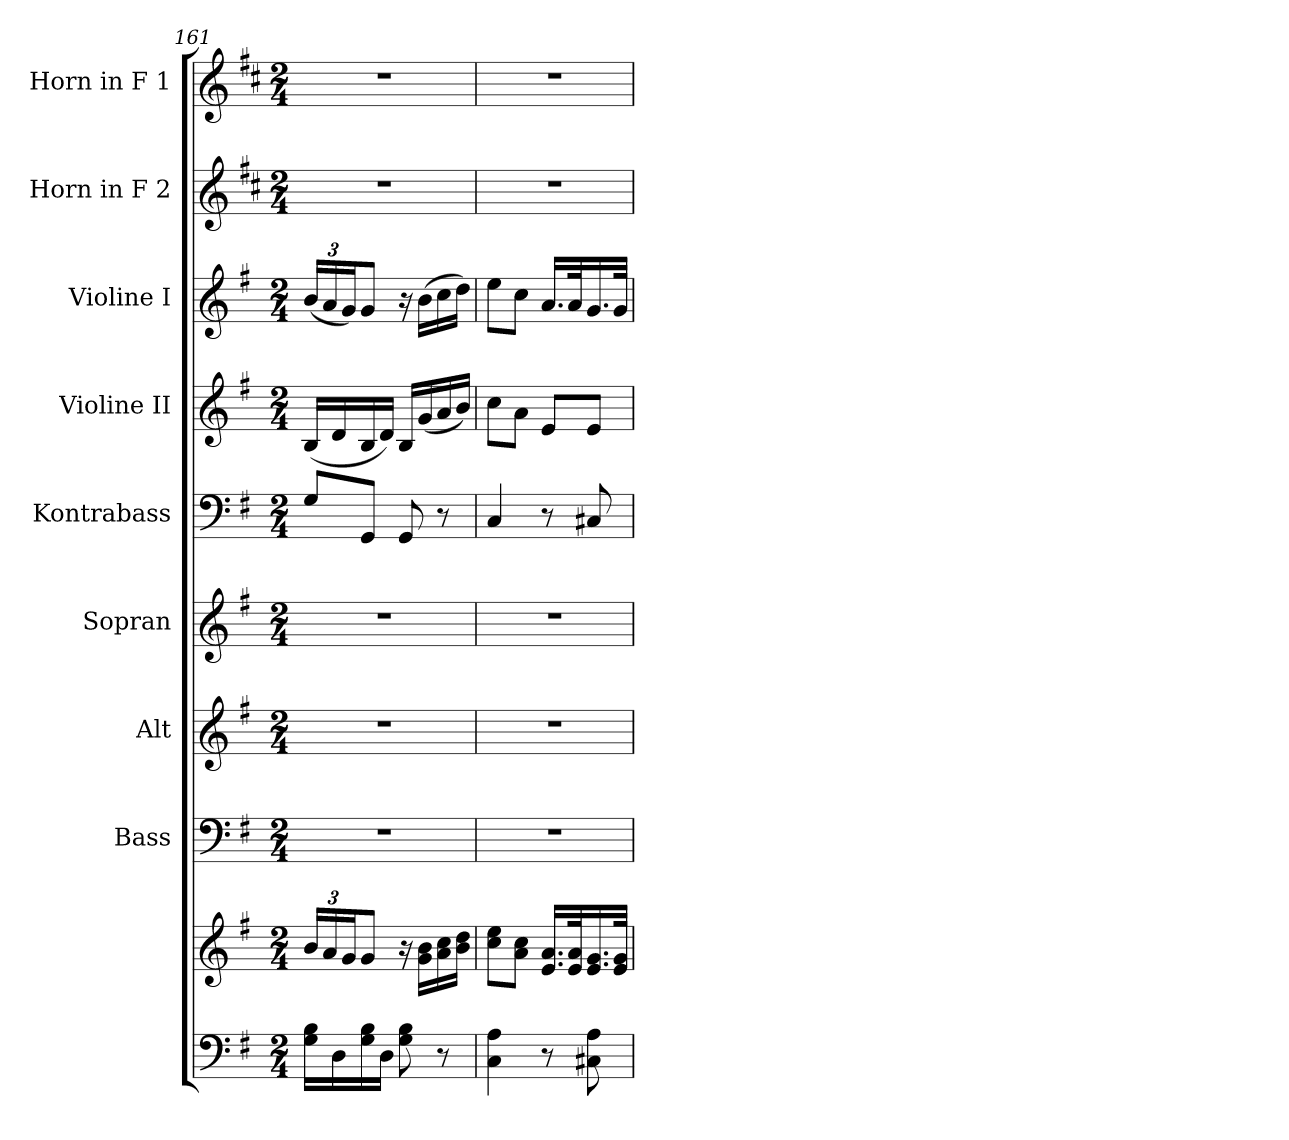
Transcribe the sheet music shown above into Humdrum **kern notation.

**kern	**kern	**kern	**kern	**kern	**kern	**kern	**kern	**kern	**kern
*part9	*part9	*part8	*part7	*part6	*part5	*part4	*part3	*part2	*part1
*staff10	*staff9	*staff8	*staff7	*staff6	*staff5	*staff4	*staff3	*staff2	*staff1
*	*	*I"Bass	*I"Alt	*I"Sopran	*I"Kontrabass	*I"Violine II	*I"Violine I	*I"Horn in F 2	*I"Horn in F 1
*	*	*I'B.	*I'A.	*I'S.	*I'Kb.	*I'Vl. II	*I'Vl. I	*I'Hrn. 2	*I'Hrn. 1
*clefF4	*clefG2	*clefF4	*clefG2	*clefG2	*clefF4	*clefG2	*clefG2	*clefG2	*clefG2
*	*	*	*	*	*ITrd7c12	*	*	*ITrd4c7	*ITrd4c7
*k[f#]	*k[f#]	*k[f#]	*k[f#]	*k[f#]	*k[f#]	*k[f#]	*k[f#]	*k[f#]	*k[f#]
*G:	*G:	*G:	*G:	*G:	*G:	*G:	*G:	*G:	*G:
*M2/4	*M2/4	*M2/4	*M2/4	*M2/4	*M2/4	*M2/4	*M2/4	*M2/4	*M2/4
=161	=161	=161	=161	=161	=161	=161	=161	=161	=161
16G\ 16B\LL	24b/LL	2r	2r	2r	8GG/L	(<16B/LL	(<24b/LL	2r	2r
.	24a/	.	.	.	.	.	24a/	.	.
16D\	.	.	.	.	.	16d/	.	.	.
.	24g/J	.	.	.	.	.	24g/J)	.	.
16G\ 16B\	8g/J	.	.	.	8GGG/J	16B/	8g/J	.	.
16D\JJ	.	.	.	.	.	16d/JJ)	.	.	.
8G\ 8B\	16r	.	.	.	8GGG/	16B/LL	16r	.	.
.	16g\ 16b\LL	.	.	.	.	(<16g/	(>16b\LL	.	.
8r	16a\ 16cc\	.	.	.	8r	16a/	16cc\	.	.
.	16b\ 16dd\JJ	.	.	.	.	16b/JJ)	16dd\JJ)	.	.
=162	=162	=162	=162	=162	=162	=162	=162	=162	=162
4C\ 4A\	8cc\ 8ee\L	2r	2r	2r	4CC/	8cc\L	8ee\L	2r	2r
.	8a\ 8cc\J	.	.	.	.	8a\J	8cc\J	.	.
8r	16.e/ 16.a/LL	.	.	.	8r	8e/L	16.a/LL	.	.
.	32e/ 32a/k	.	.	.	.	.	32a/k	.	.
8C#X\ 8A\	16.e/ 16.g/	.	.	.	8CC#X/	8e/J	16.g/	.	.
.	32e/ 32g/JJk	.	.	.	.	.	32g/JJk	.	.
=	=	=	=	=	=	=	=	=	=
*-	*-	*-	*-	*-	*-	*-	*-	*-	*-
